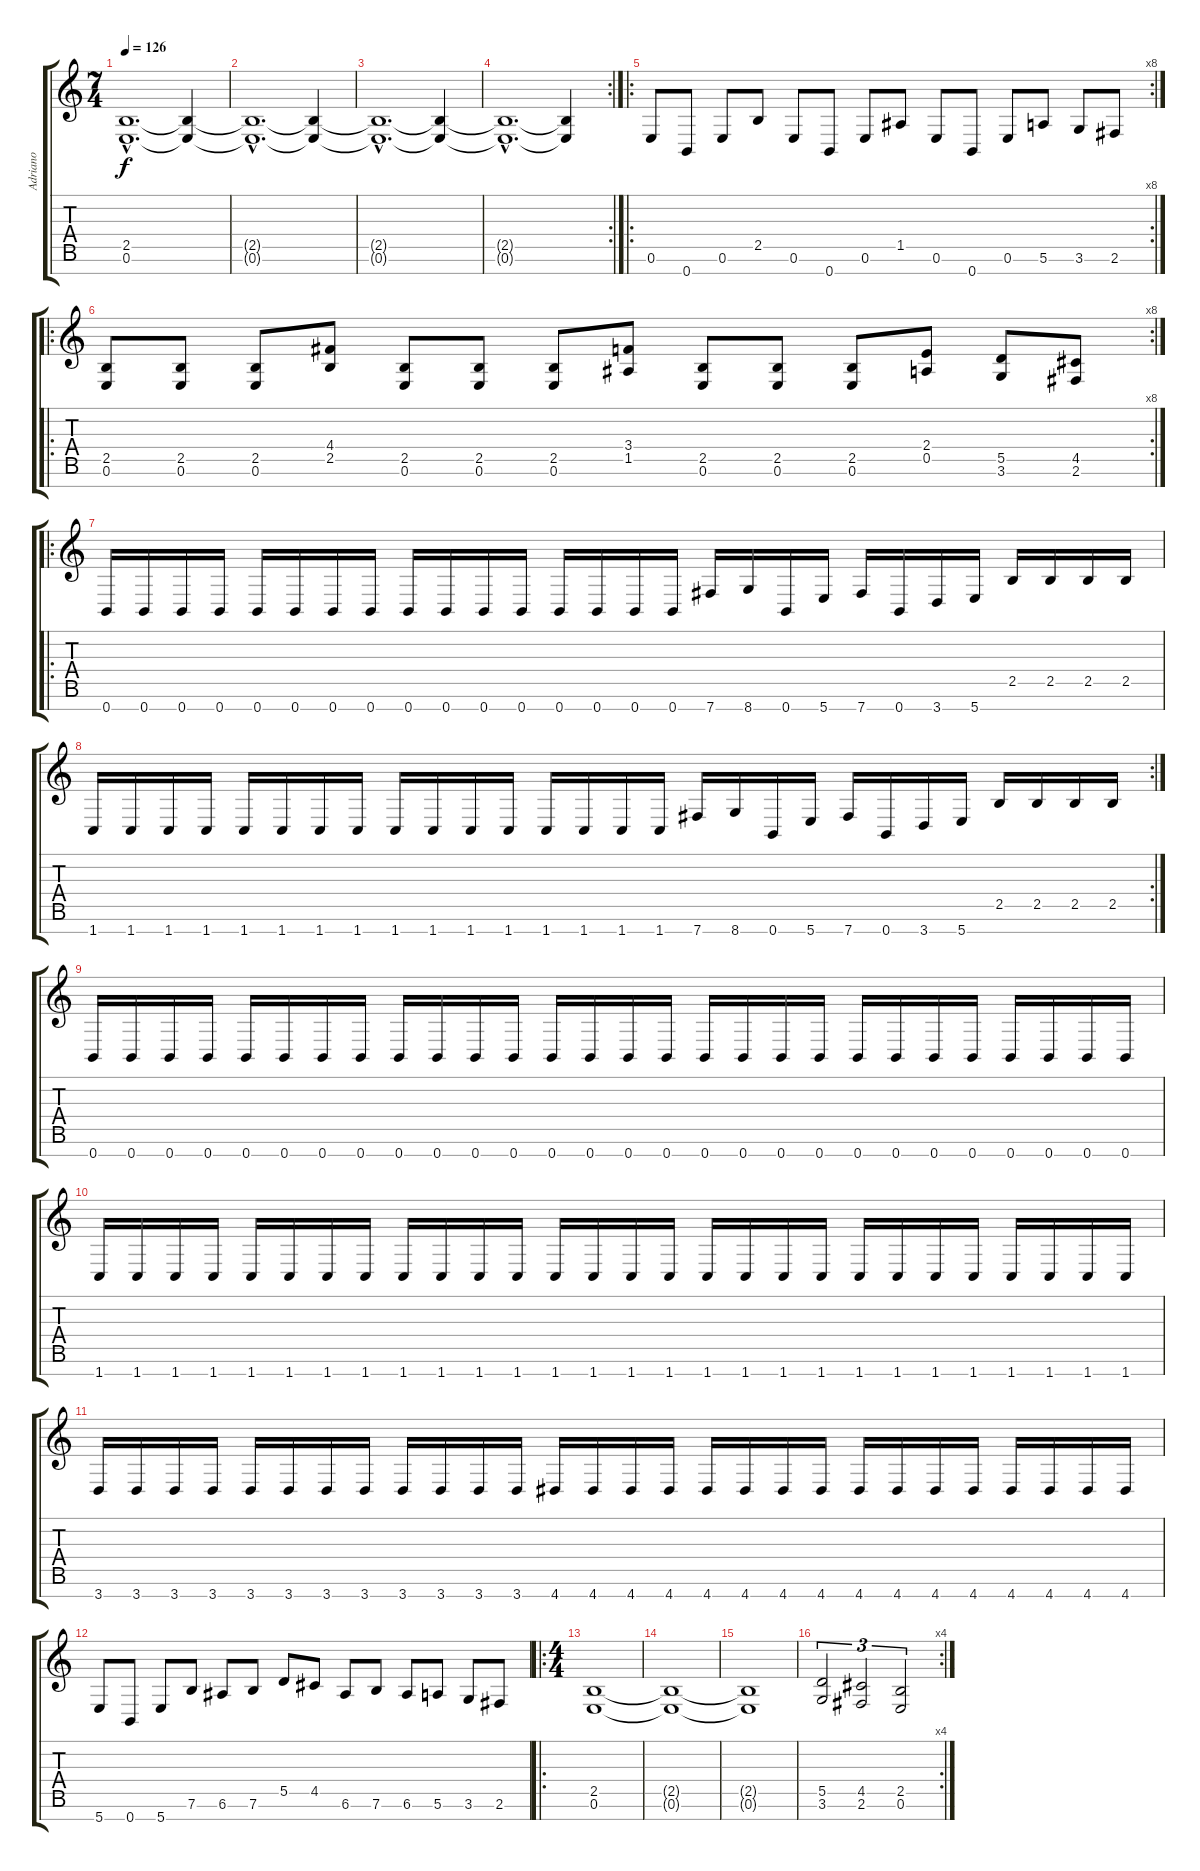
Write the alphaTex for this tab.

\track (" Adriano" " Adriano") {instrument distortionguitar}
\staff {score tabs}
\tuning (E4 B3 G3 D3 A2 E2 B1) {hide}
\ts (7 4)
\tempo 126
\clef g2
\ks c
(2.5{hac} 0.6{hac}).1{d dy f instrument distortionguitar} (2.5{t} 0.6{t}).4 |
(2.5{hac t} 0.6{hac t}).1{d} (2.5{t} 0.6{t}).4 |
(2.5{hac t} 0.6{hac t}).1{d} (2.5{t} 0.6{t}).4 |
\rc 2
(2.5{hac t} 0.6{hac t}).1{d} (2.5{t} 0.6{t}).4 |
\ro
\rc 8
0.6.8 0.7.8 0.6.8 2.5.8 0.6.8 0.7.8 0.6.8 1.5.8 0.6.8 0.7.8 0.6.8 5.6.8 3.6.8 2.6.8 |
\ro
\rc 8
(2.5 0.6).8 (2.5 0.6).8 (2.5 0.6).8 (4.4 2.5).8 (2.5 0.6).8 (2.5 0.6).8 (2.5 0.6).8 (3.4 1.5).8 (2.5 0.6).8 (2.5 0.6).8 (2.5 0.6).8 (2.4 0.5).8 (5.5 3.6).8 (4.5 2.6).8 |
\ro
0.7.16 0.7.16 0.7.16 0.7.16 0.7.16 0.7.16 0.7.16 0.7.16 0.7.16 0.7.16 0.7.16 0.7.16 0.7.16 0.7.16 0.7.16 0.7.16 7.7.16 8.7.16 0.7.16 5.7.16 7.7.16 0.7.16 3.7.16 5.7.16 2.5.16 2.5.16 2.5.16 2.5.16 |
\rc 2
1.7.16 1.7.16 1.7.16 1.7.16 1.7.16 1.7.16 1.7.16 1.7.16 1.7.16 1.7.16 1.7.16 1.7.16 1.7.16 1.7.16 1.7.16 1.7.16 7.7.16 8.7.16 0.7.16 5.7.16 7.7.16 0.7.16 3.7.16 5.7.16 2.5.16 2.5.16 2.5.16 2.5.16 |
0.7.16 0.7.16 0.7.16 0.7.16 0.7.16 0.7.16 0.7.16 0.7.16 0.7.16 0.7.16 0.7.16 0.7.16 0.7.16 0.7.16 0.7.16 0.7.16 0.7.16 0.7.16 0.7.16 0.7.16 0.7.16 0.7.16 0.7.16 0.7.16 0.7.16 0.7.16 0.7.16 0.7.16 |
1.7.16 1.7.16 1.7.16 1.7.16 1.7.16 1.7.16 1.7.16 1.7.16 1.7.16 1.7.16 1.7.16 1.7.16 1.7.16 1.7.16 1.7.16 1.7.16 1.7.16 1.7.16 1.7.16 1.7.16 1.7.16 1.7.16 1.7.16 1.7.16 1.7.16 1.7.16 1.7.16 1.7.16 |
3.7.16 3.7.16 3.7.16 3.7.16 3.7.16 3.7.16 3.7.16 3.7.16 3.7.16 3.7.16 3.7.16 3.7.16 4.7.16 4.7.16 4.7.16 4.7.16 4.7.16 4.7.16 4.7.16 4.7.16 4.7.16 4.7.16 4.7.16 4.7.16 4.7.16 4.7.16 4.7.16 4.7.16 |
5.7.8 0.7.8 5.7.8 7.6.8 6.6.8 7.6.8 5.5.8 4.5.8 6.6.8 7.6.8 6.6.8 5.6.8 3.6.8 2.6.8 |
\ro
\ts (4 4)
(2.5 0.6).1 |
(2.5{t} 0.6{t}).1 |
(2.5{t} 0.6{t}).1 |
\rc 4
(5.5 3.6).2{tu (3 2)} (4.5 2.6).2{tu (3 2)} (2.5 0.6).2{tu (3 2)}
